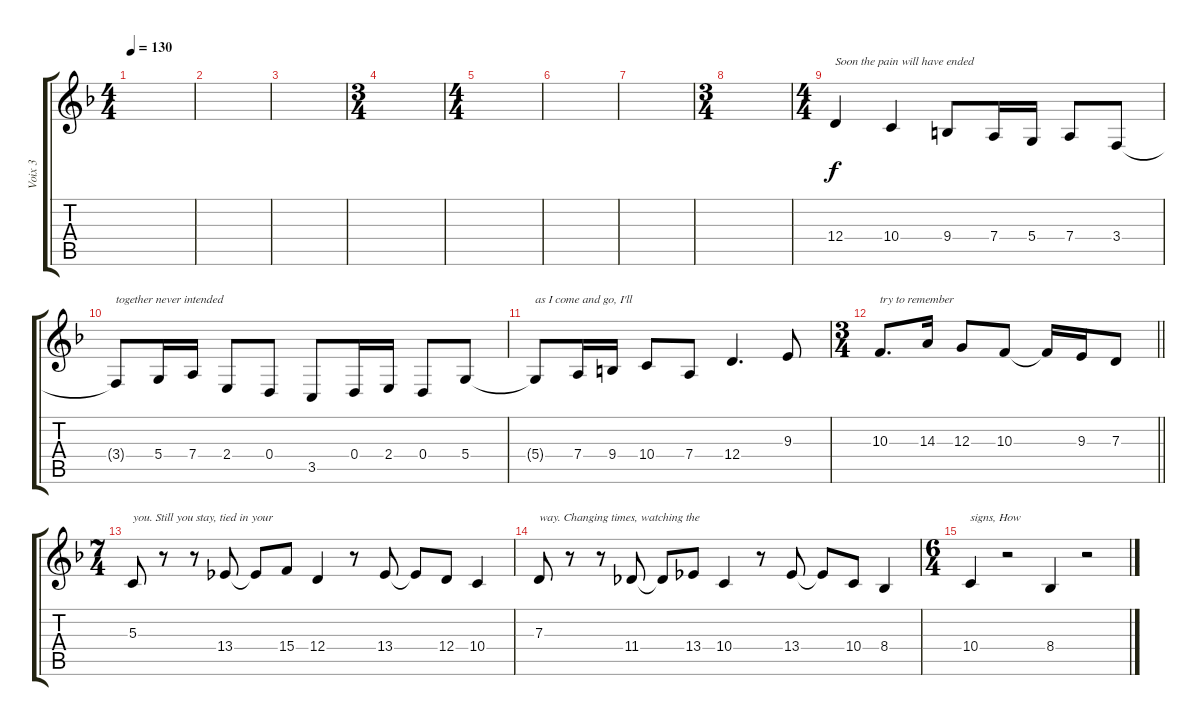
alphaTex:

\track ("Voix 3" "Voix 3") {instrument lead6voice}
\staff {score tabs}
\tuning (E4 B3 G3 D3 A2 E2) {hide}
\ts (4 4)
\tempo 130
\clef g2
\ks dminor
|
|
|
\ts (3 4)
|
\ts (4 4)
|
|
|
\ts (3 4)
|
\ts (4 4)
12.4.4{txt "Soon the pain will have ended"} 10.4.4 9.4.8 7.4.16 5.4.16 7.4.8 3.4.8 |
3.4{t}.8{txt "together never intended"} 5.4.16 7.4.16 2.4.8 0.4.8 3.5.8 0.4.16 2.4.16 0.4.8 5.4.8 |
5.4{t}.8{txt "as I come and go, I'll"} 7.4.16 9.4.16 10.4.8 7.4.8 12.4.4{d} 9.3.8 |
\ts (3 4)
\barLineRight lightlight
10.3.8{d txt "try to remember"} 14.3.16 12.3.8 10.3.8 10.3{t}.16 9.3.16 7.3.8 |
\ts (7 4)
5.3.8{txt "you. Still you stay, tied in your"} r.8 r.8 13.4.8 13.4{t}.8 15.4.8 12.4.4 r.8 13.4.8 13.4{t}.8 12.4.8 10.4.4 |
7.3.8{txt "way. Changing times, watching the"} r.8 r.8 11.4.8 11.4{t}.8 13.4.8 10.4.4 r.8 13.4.8 13.4{t}.8 10.4.8 8.4.4 |
\ts (6 4)
10.4.4{txt "signs, How"} r.2 8.4.4 r.2
